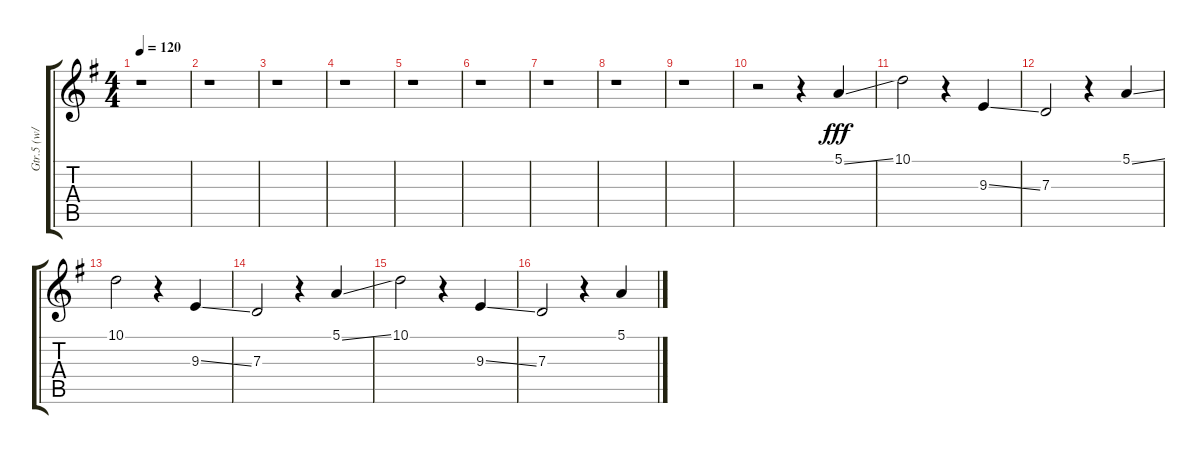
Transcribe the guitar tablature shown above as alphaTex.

\track ("Gtr.5 (w/ slide)" "Gtr.5 (w/ ") {instrument pad3polysynth}
\staff {score tabs}
\tuning (E4 B3 G3 D3 A2 E2) {hide}
\ts (4 4)
\tempo 120
\clef g2
\ks g
r.1{dy fff} |
r.1 |
r.1 |
r.1 |
r.1 |
r.1 |
r.1 |
r.1 |
r.1 |
r.2 r.4 5.1{ss}.4 |
10.1.2 r.4 9.3{ss}.4 |
7.3.2 r.4 5.1{ss}.4 |
10.1.2 r.4 9.3{ss}.4 |
7.3.2 r.4 5.1{ss}.4 |
10.1.2 r.4 9.3{ss}.4 |
7.3.2 r.4 5.1{ss}.4
